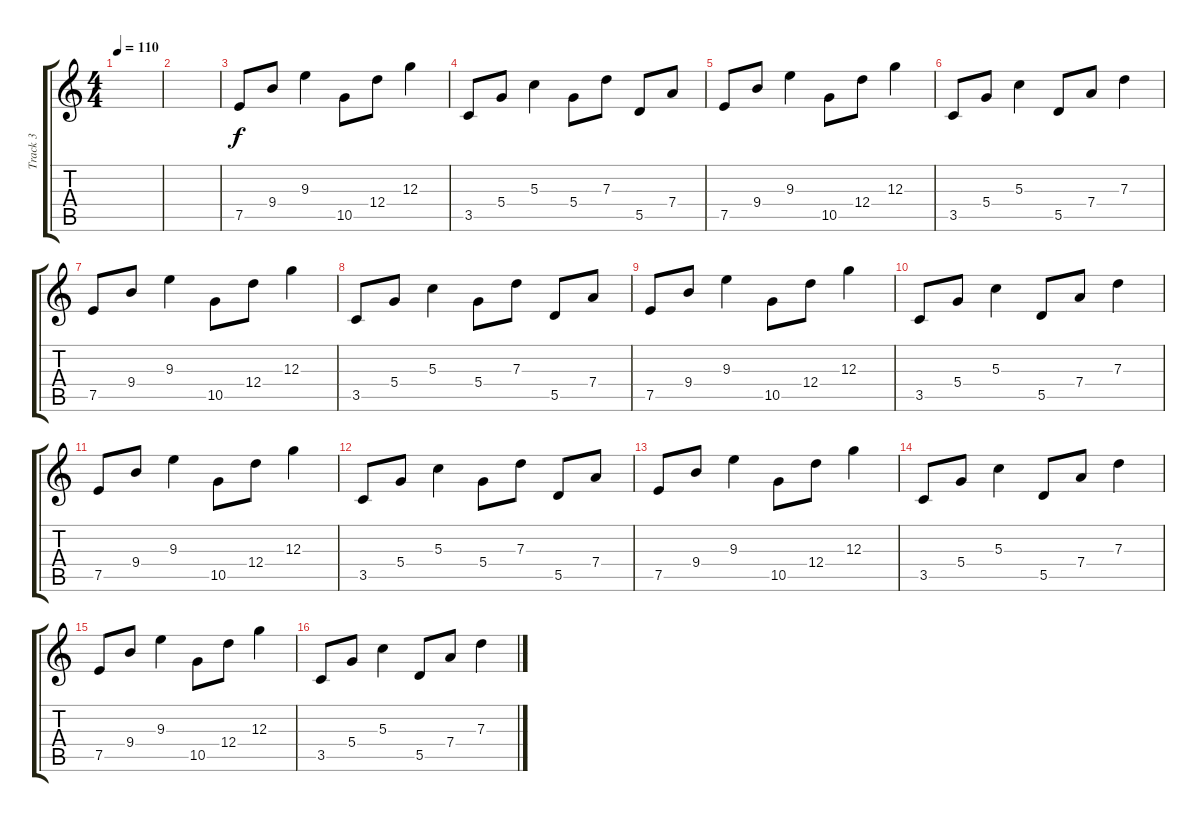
\track ("Track 3" "Track 3") {instrument electricguitarjazz}
\staff {score tabs}
\tuning (E4 B3 G3 D3 A2 E2) {hide}
\ts (4 4)
\tempo 110
\clef g2
\ks c
|
|
7.5.8 9.4.8 9.3.4 10.5.8 12.4.8 12.3.4 |
3.5.8 5.4.8 5.3.4 5.4.8 7.3.8 5.5.8 7.4.8 |
7.5.8 9.4.8 9.3.4 10.5.8 12.4.8 12.3.4 |
3.5.8 5.4.8 5.3.4 5.5.8 7.4.8 7.3.4 |
7.5.8 9.4.8 9.3.4 10.5.8 12.4.8 12.3.4 |
3.5.8 5.4.8 5.3.4 5.4.8 7.3.8 5.5.8 7.4.8 |
7.5.8 9.4.8 9.3.4 10.5.8 12.4.8 12.3.4 |
3.5.8 5.4.8 5.3.4 5.5.8 7.4.8 7.3.4 |
7.5.8 9.4.8 9.3.4 10.5.8 12.4.8 12.3.4 |
3.5.8 5.4.8 5.3.4 5.4.8 7.3.8 5.5.8 7.4.8 |
7.5.8 9.4.8 9.3.4 10.5.8 12.4.8 12.3.4 |
3.5.8 5.4.8 5.3.4 5.5.8 7.4.8 7.3.4 |
7.5.8 9.4.8 9.3.4 10.5.8 12.4.8 12.3.4 |
3.5.8 5.4.8 5.3.4 5.5.8 7.4.8 7.3.4
